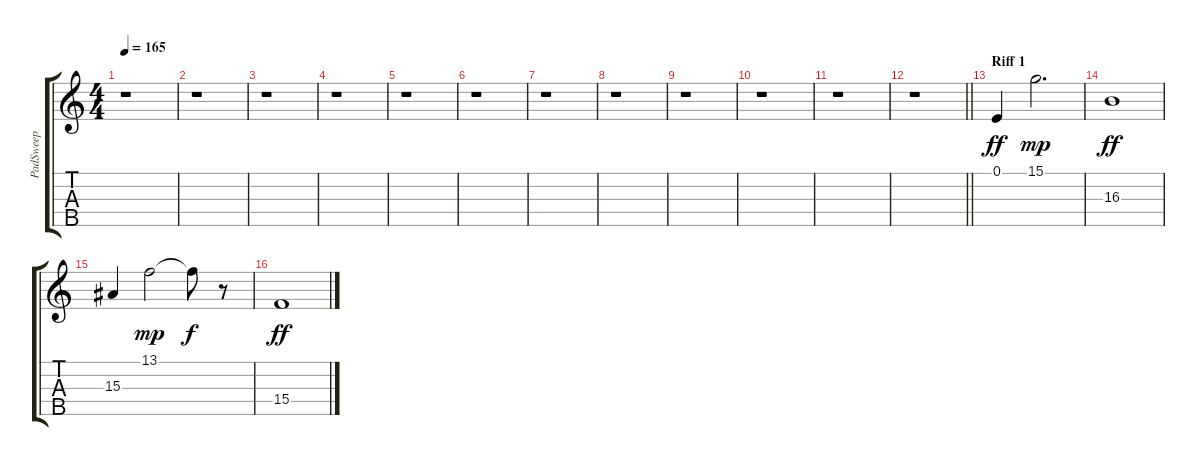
\track ("PadSweep" "PadSweep") {instrument pad8sweep}
\staff {score tabs}
\tuning (E4 B3 G3 D3 A2) {hide}
\ts (4 4)
\tempo 165
\clef g2
\ks c
r.1{dy ff} |
r.1 |
r.1 |
r.1 |
r.1 |
r.1 |
r.1 |
r.1 |
r.1 |
r.1 |
r.1 |
\barLineRight lightlight
r.1 |
\section ("" "Riff 1")
0.1.4 15.1.2{d dy mp} |
16.3.1{dy ff} |
15.3.4 13.1.2{dy mp} 13.1{t}.8{dy f} r.8 |
15.4.1{dy ff}
